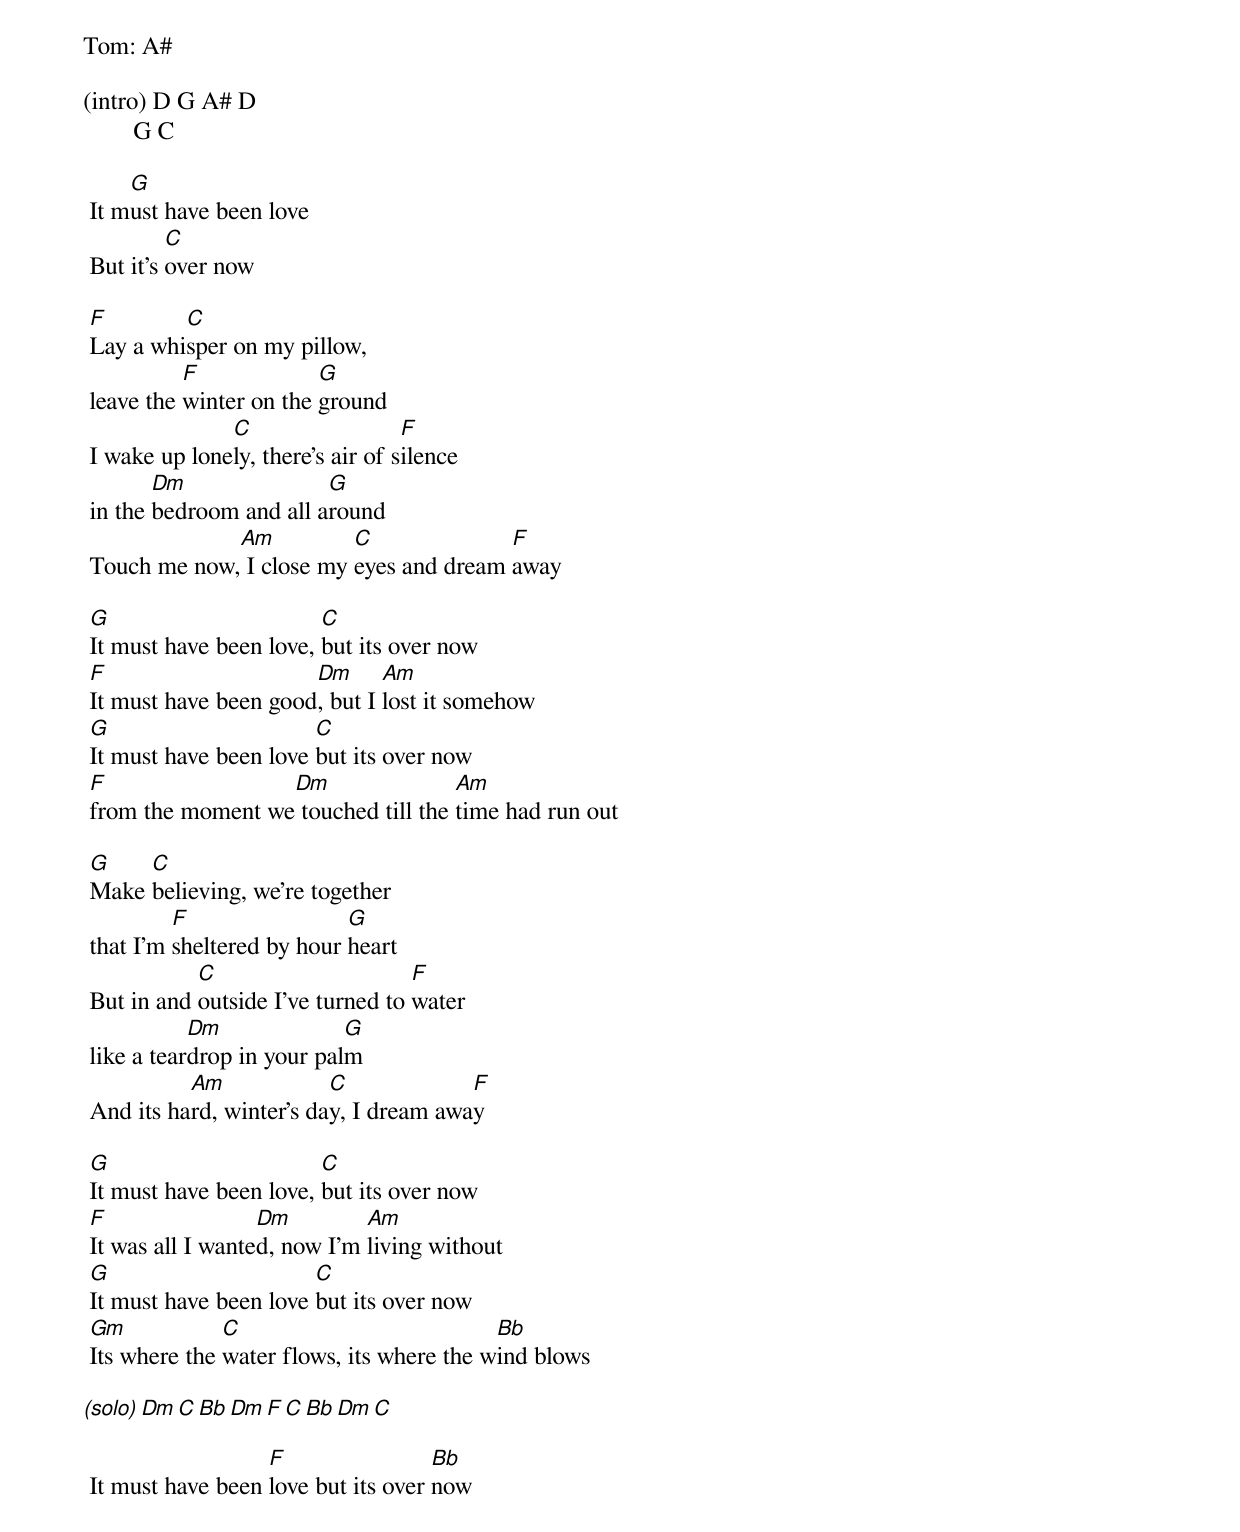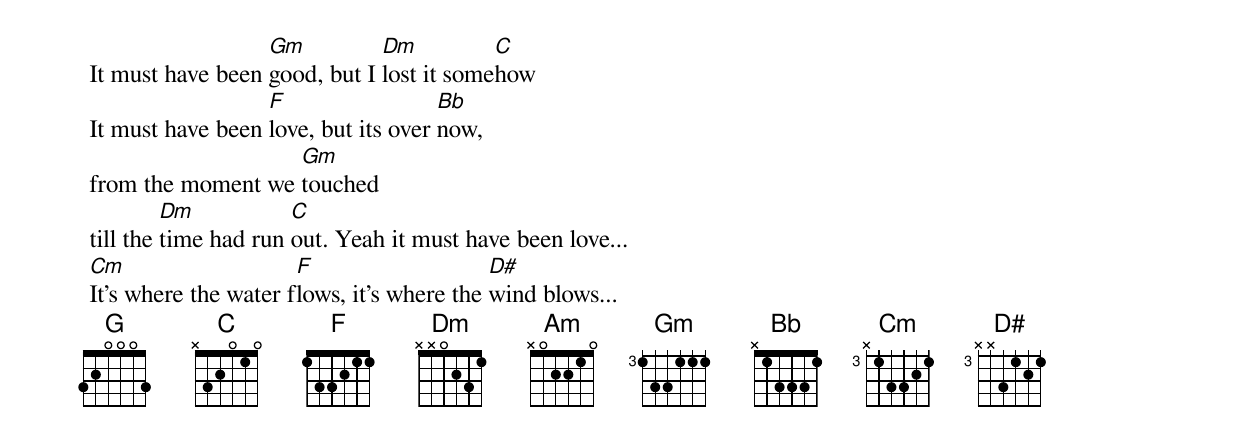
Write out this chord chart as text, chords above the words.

Tom: A#

(intro) D G A# D
        G C

     G
 It must have been love
          C
 But it's over now

 F        C
 Lay a whisper on my pillow,
           F             G
 leave the winter on the ground
               C                   F
 I wake up lonely, there's air of silence
        Dm               G
 in the bedroom and all around
              Am          C              F
 Touch me now, I close my eyes and dream away

 G                       C
 It must have been love, but its over now
 F                     Dm      Am
 It must have been good, but I lost it somehow
 G                      C
 It must have been love but its over now
 F                 Dm                Am
 from the moment we touched till the time had run out

 G    C
 Make believing, we're together
          F                 G
 that I'm sheltered by hour heart
            C                      F
 But in and outside I've turned to water
            Dm              G
 like a teardrop in your palm
           Am             C             F
 And its hard, winter's day, I dream away

 G                       C
 It must have been love, but its over now
 F                 Dm         Am
 It was all I wanted, now I'm living without
 G                      C
 It must have been love but its over now
 Gm            C                           Bb
 Its where the water flows, its where the wind blows

(solo) Dm C Bb Dm F C Bb Dm C

                   F                 Bb
 It must have been love but its over now
                   Gm          Dm          C
 It must have been good, but I lost it somehow
                   F                  Bb
 It must have been love, but its over now,
                    Gm
 from the moment we touched
          Dm           C
 till the time had run out. Yeah it must have been love...
 Cm                    F                    D#
 It's where the water flows, it's where the wind blows...
